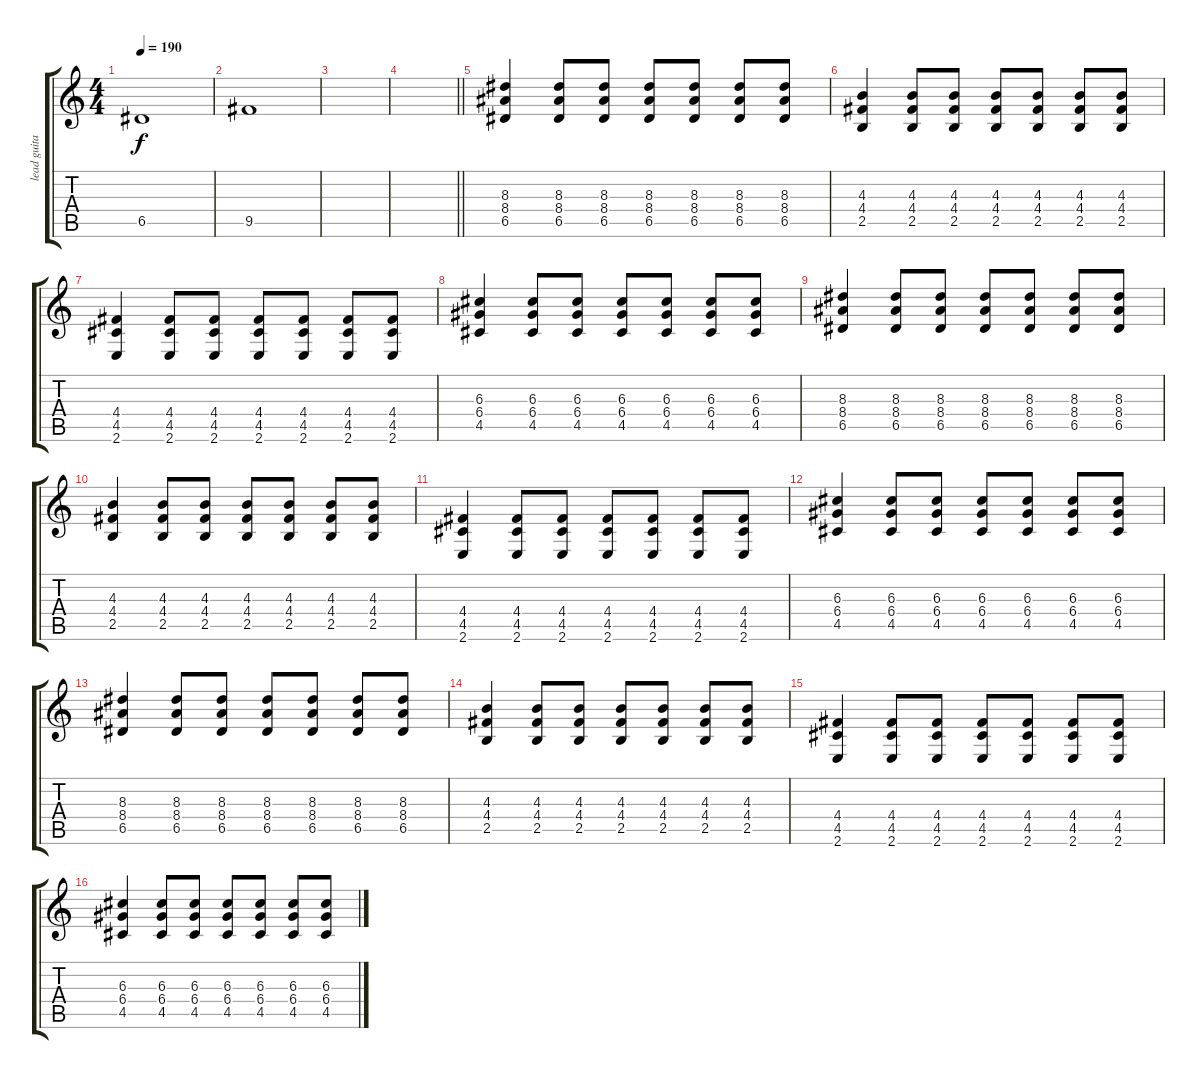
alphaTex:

\track ("lead guitar" "lead guita") {instrument overdrivenguitar}
\staff {score tabs}
\tuning (E4 B3 G3 D3 A2 D2) {hide}
\ts (4 4)
\tempo 190
\clef g2
\ks c
6.5.1{dy f} |
9.5.1 |
|
\barLineRight lightlight
|
(8.3 8.4 6.5).4 (8.3 8.4 6.5).8 (8.3 8.4 6.5).8 (8.3 8.4 6.5).8 (8.3 8.4 6.5).8 (8.3 8.4 6.5).8 (8.3 8.4 6.5).8 |
(4.3 4.4 2.5).4 (4.3 4.4 2.5).8 (4.3 4.4 2.5).8 (4.3 4.4 2.5).8 (4.3 4.4 2.5).8 (4.3 4.4 2.5).8 (4.3 4.4 2.5).8 |
(4.4 4.5 2.6).4 (4.4 4.5 2.6).8 (4.4 4.5 2.6).8 (4.4 4.5 2.6).8 (4.4 4.5 2.6).8 (4.4 4.5 2.6).8 (4.4 4.5 2.6).8 |
(6.3 6.4 4.5).4 (6.3 6.4 4.5).8 (6.3 6.4 4.5).8 (6.3 6.4 4.5).8 (6.3 6.4 4.5).8 (6.3 6.4 4.5).8 (6.3 6.4 4.5).8 |
(8.3 8.4 6.5).4 (8.3 8.4 6.5).8 (8.3 8.4 6.5).8 (8.3 8.4 6.5).8 (8.3 8.4 6.5).8 (8.3 8.4 6.5).8 (8.3 8.4 6.5).8 |
(4.3 4.4 2.5).4 (4.3 4.4 2.5).8 (4.3 4.4 2.5).8 (4.3 4.4 2.5).8 (4.3 4.4 2.5).8 (4.3 4.4 2.5).8 (4.3 4.4 2.5).8 |
(4.4 4.5 2.6).4 (4.4 4.5 2.6).8 (4.4 4.5 2.6).8 (4.4 4.5 2.6).8 (4.4 4.5 2.6).8 (4.4 4.5 2.6).8 (4.4 4.5 2.6).8 |
(6.3 6.4 4.5).4 (6.3 6.4 4.5).8 (6.3 6.4 4.5).8 (6.3 6.4 4.5).8 (6.3 6.4 4.5).8 (6.3 6.4 4.5).8 (6.3 6.4 4.5).8 |
(8.3 8.4 6.5).4 (8.3 8.4 6.5).8 (8.3 8.4 6.5).8 (8.3 8.4 6.5).8 (8.3 8.4 6.5).8 (8.3 8.4 6.5).8 (8.3 8.4 6.5).8 |
(4.3 4.4 2.5).4 (4.3 4.4 2.5).8 (4.3 4.4 2.5).8 (4.3 4.4 2.5).8 (4.3 4.4 2.5).8 (4.3 4.4 2.5).8 (4.3 4.4 2.5).8 |
(4.4 4.5 2.6).4 (4.4 4.5 2.6).8 (4.4 4.5 2.6).8 (4.4 4.5 2.6).8 (4.4 4.5 2.6).8 (4.4 4.5 2.6).8 (4.4 4.5 2.6).8 |
(6.3 6.4 4.5).4 (6.3 6.4 4.5).8 (6.3 6.4 4.5).8 (6.3 6.4 4.5).8 (6.3 6.4 4.5).8 (6.3 6.4 4.5).8 (6.3 6.4 4.5).8
